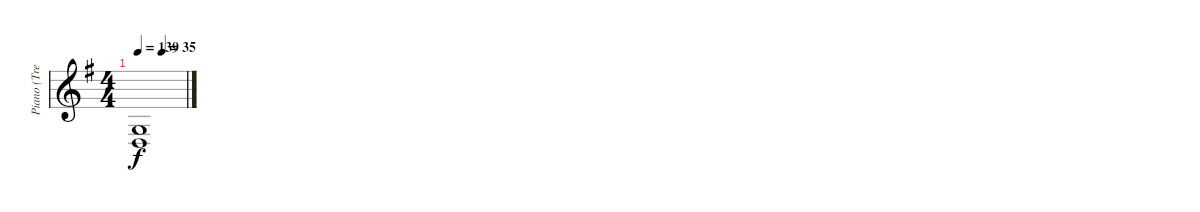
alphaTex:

\track ("Piano (Treble - Right Hand)" "Piano (Tre") {instrument acousticgrandpiano}
\staff {score}
\tuning (E4 B3 G3 D3 A2 E2) {hide}
\ts (4 4)
\tempo 139
\tempo (35 0.5)
\clef g2
\ks g
(0.3{t} 0.4{t}).1{dy f}
